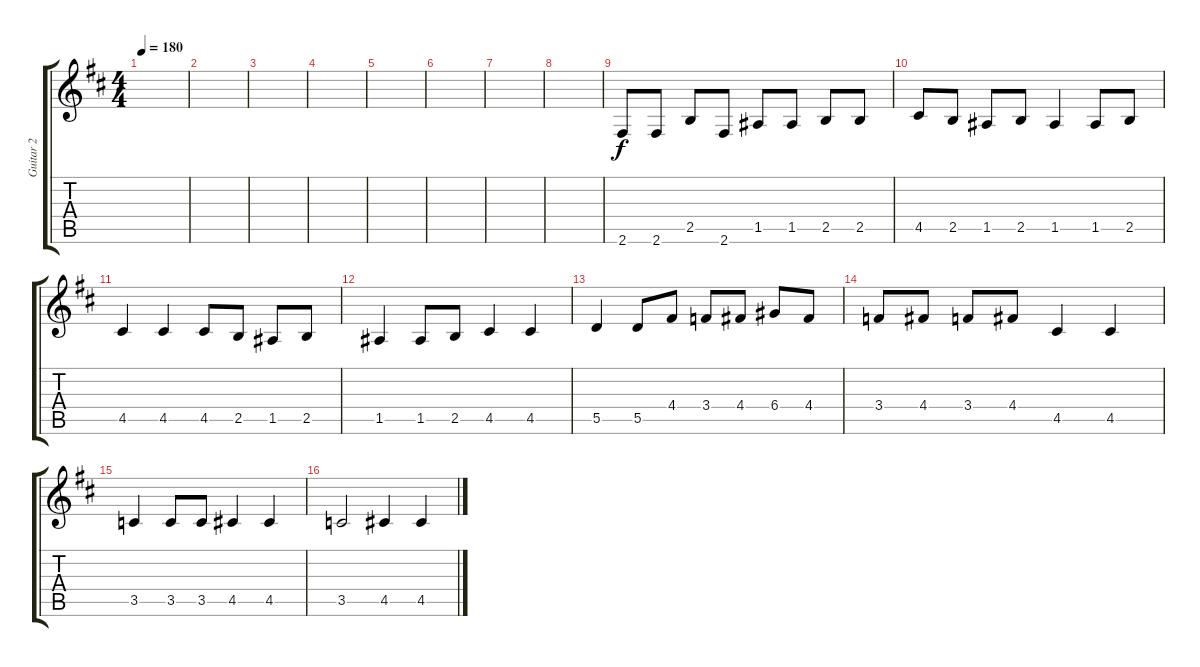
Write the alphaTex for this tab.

\track ("Guitar 2" "Guitar 2") {instrument overdrivenguitar}
\staff {score tabs}
\tuning (E4 B3 G3 D3 A2 E2) {hide}
\ts (4 4)
\tempo 180
\clef g2
\ks d
|
|
|
|
|
|
|
|
2.6.8 2.6.8 2.5.8 2.6.8 1.5.8 1.5.8 2.5.8 2.5.8 |
4.5.8 2.5.8 1.5.8 2.5.8 1.5.4 1.5.8 2.5.8 |
4.5.4 4.5.4 4.5.8 2.5.8 1.5.8 2.5.8 |
1.5.4 1.5.8 2.5.8 4.5.4 4.5.4 |
5.5.4 5.5.8 4.4.8 3.4.8 4.4.8 6.4.8 4.4.8 |
3.4.8 4.4.8 3.4.8 4.4.8 4.5.4 4.5.4 |
3.5.4 3.5.8 3.5.8 4.5.4 4.5.4 |
3.5.2 4.5.4 4.5.4
